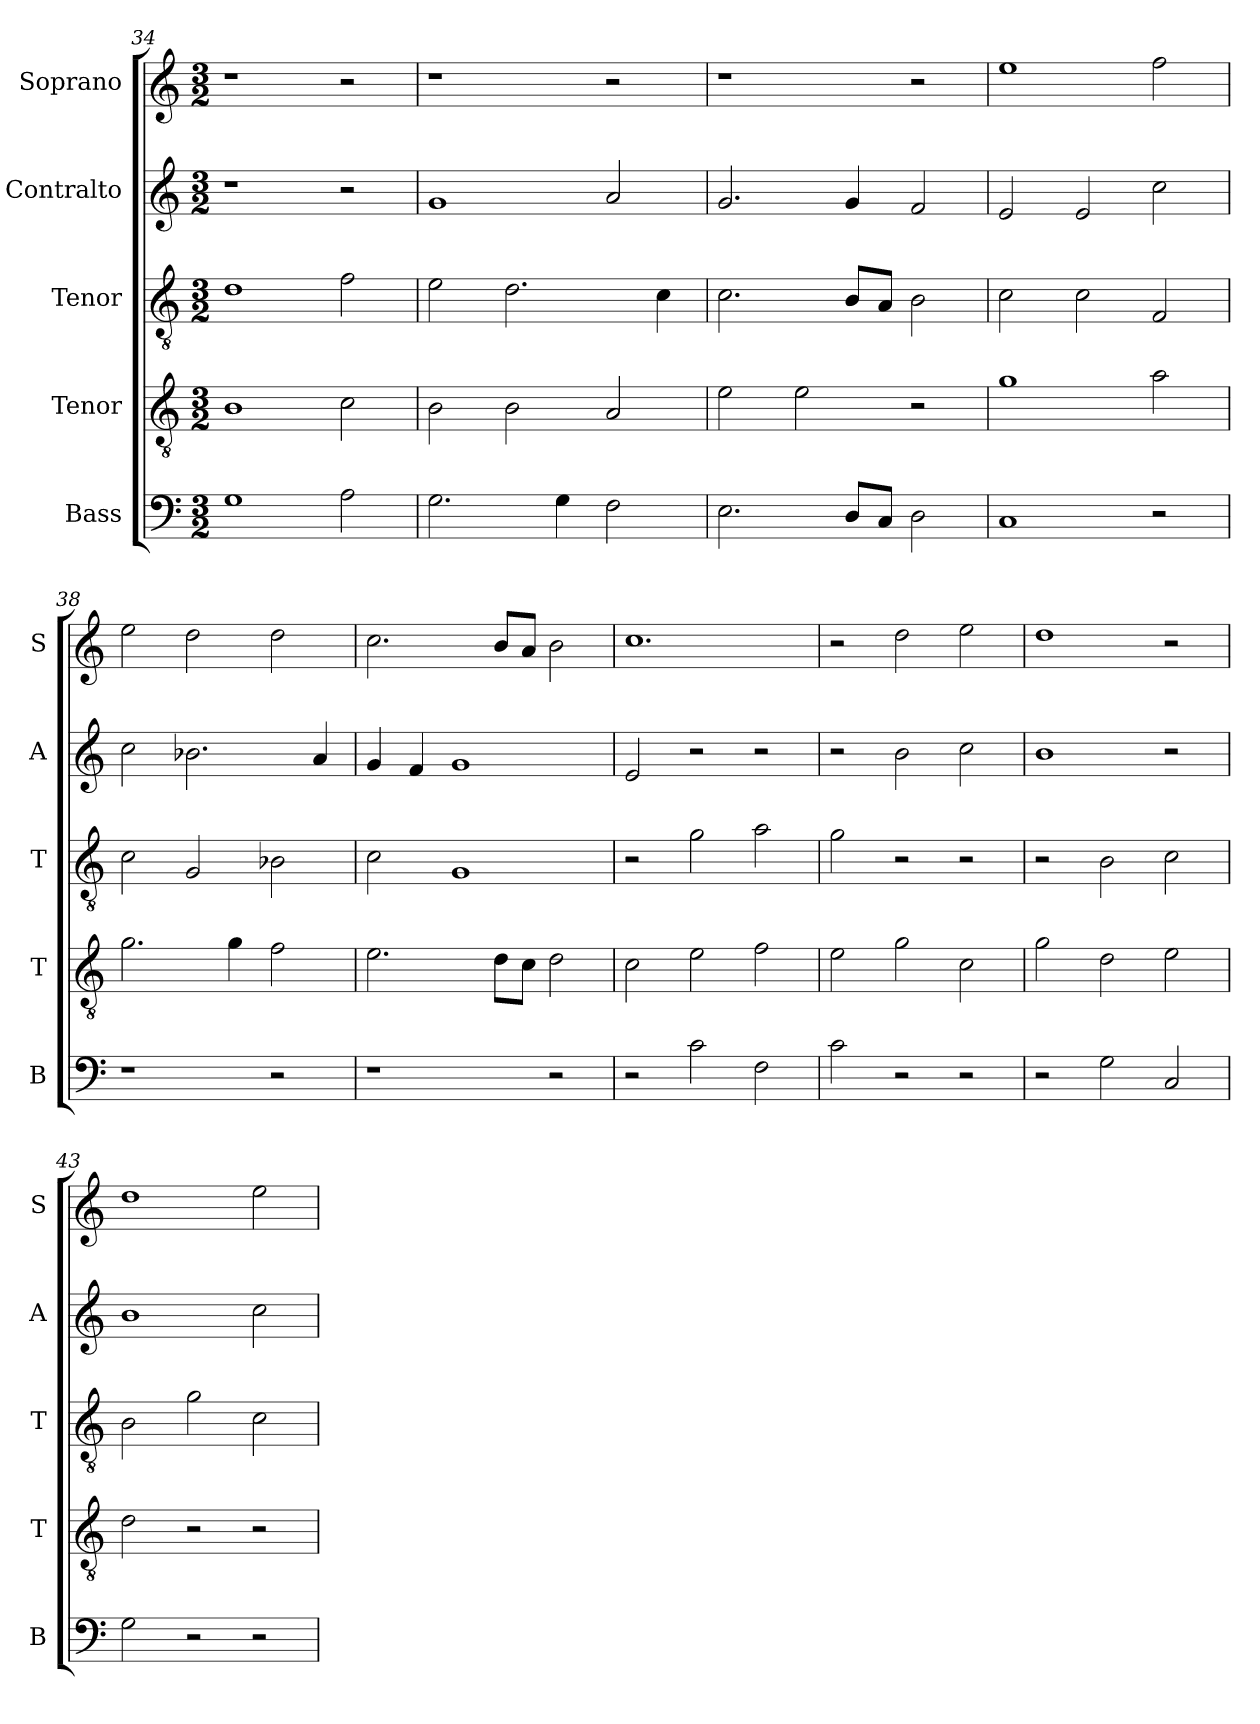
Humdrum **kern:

**kern	**kern	**kern	**kern	**kern
*part5	*part4	*part3	*part2	*part1
*staff5	*staff4	*staff3	*staff2	*staff1
*I"Bass	*I"Tenor	*I"Tenor	*I"Contralto	*I"Soprano
*I'B	*I'T	*I'T	*I'A	*I'S
*clefF4	*clefGv2	*clefGv2	*clefG2	*clefG2
*k[]	*k[]	*k[]	*k[]	*k[]
*C:ion	*C:ion	*C:ion	*C:ion	*C:ion
*M3/2	*M3/2	*M3/2	*M3/2	*M3/2
=34	=34	=34	=34	=34
1G	1B	1d	1r	1r
2A	2c	2f	2r	2r
=35	=35	=35	=35	=35
2.G	2B	2e	1g	1r
.	2B	2.d	.	.
4G	.	.	.	.
2F	2A	.	2a	2r
.	.	4c	.	.
=36	=36	=36	=36	=36
2.E	2e	2.c	2.g	1r
.	2e	.	.	.
8D/L	.	8B/L	4g	.
8C/J	.	8A/J	.	.
2D	2r	2B	2f	2r
=37	=37	=37	=37	=37
1C	1g	2c	2e	1ee
.	.	2c	2e	.
2r	2a	2F	2cc	2ff
=38	=38	=38	=38	=38
1r	2.g	2c	2cc	2ee
.	.	2G	2.b-X	2dd
.	4g	.	.	.
2r	2f	2B-X	.	2dd
.	.	.	4a	.
=39	=39	=39	=39	=39
1r	2.e	2c	4g	2.cc
.	.	.	4f	.
.	.	1G	1g	.
.	8d\L	.	.	8b/L
.	8c\J	.	.	8a/J
2r	2d	.	.	2b
=40	=40	=40	=40	=40
2r	2c	2r	2e	1.cc
2c	2e	2g	2r	.
2F	2f	2a	2r	.
=41	=41	=41	=41	=41
2c	2e	2g	2r	2r
2r	2g	2r	2b	2dd
2r	2c	2r	2cc	2ee
=42	=42	=42	=42	=42
2r	2g	2r	1b	1dd
2G	2d	2B	.	.
2C	2e	2c	2r	2r
=43	=43	=43	=43	=43
2G	2d	2B	1b	1dd
2r	2r	2g	.	.
2r	2r	2c	2cc	2ee
=	=	=	=	=
*-	*-	*-	*-	*-
